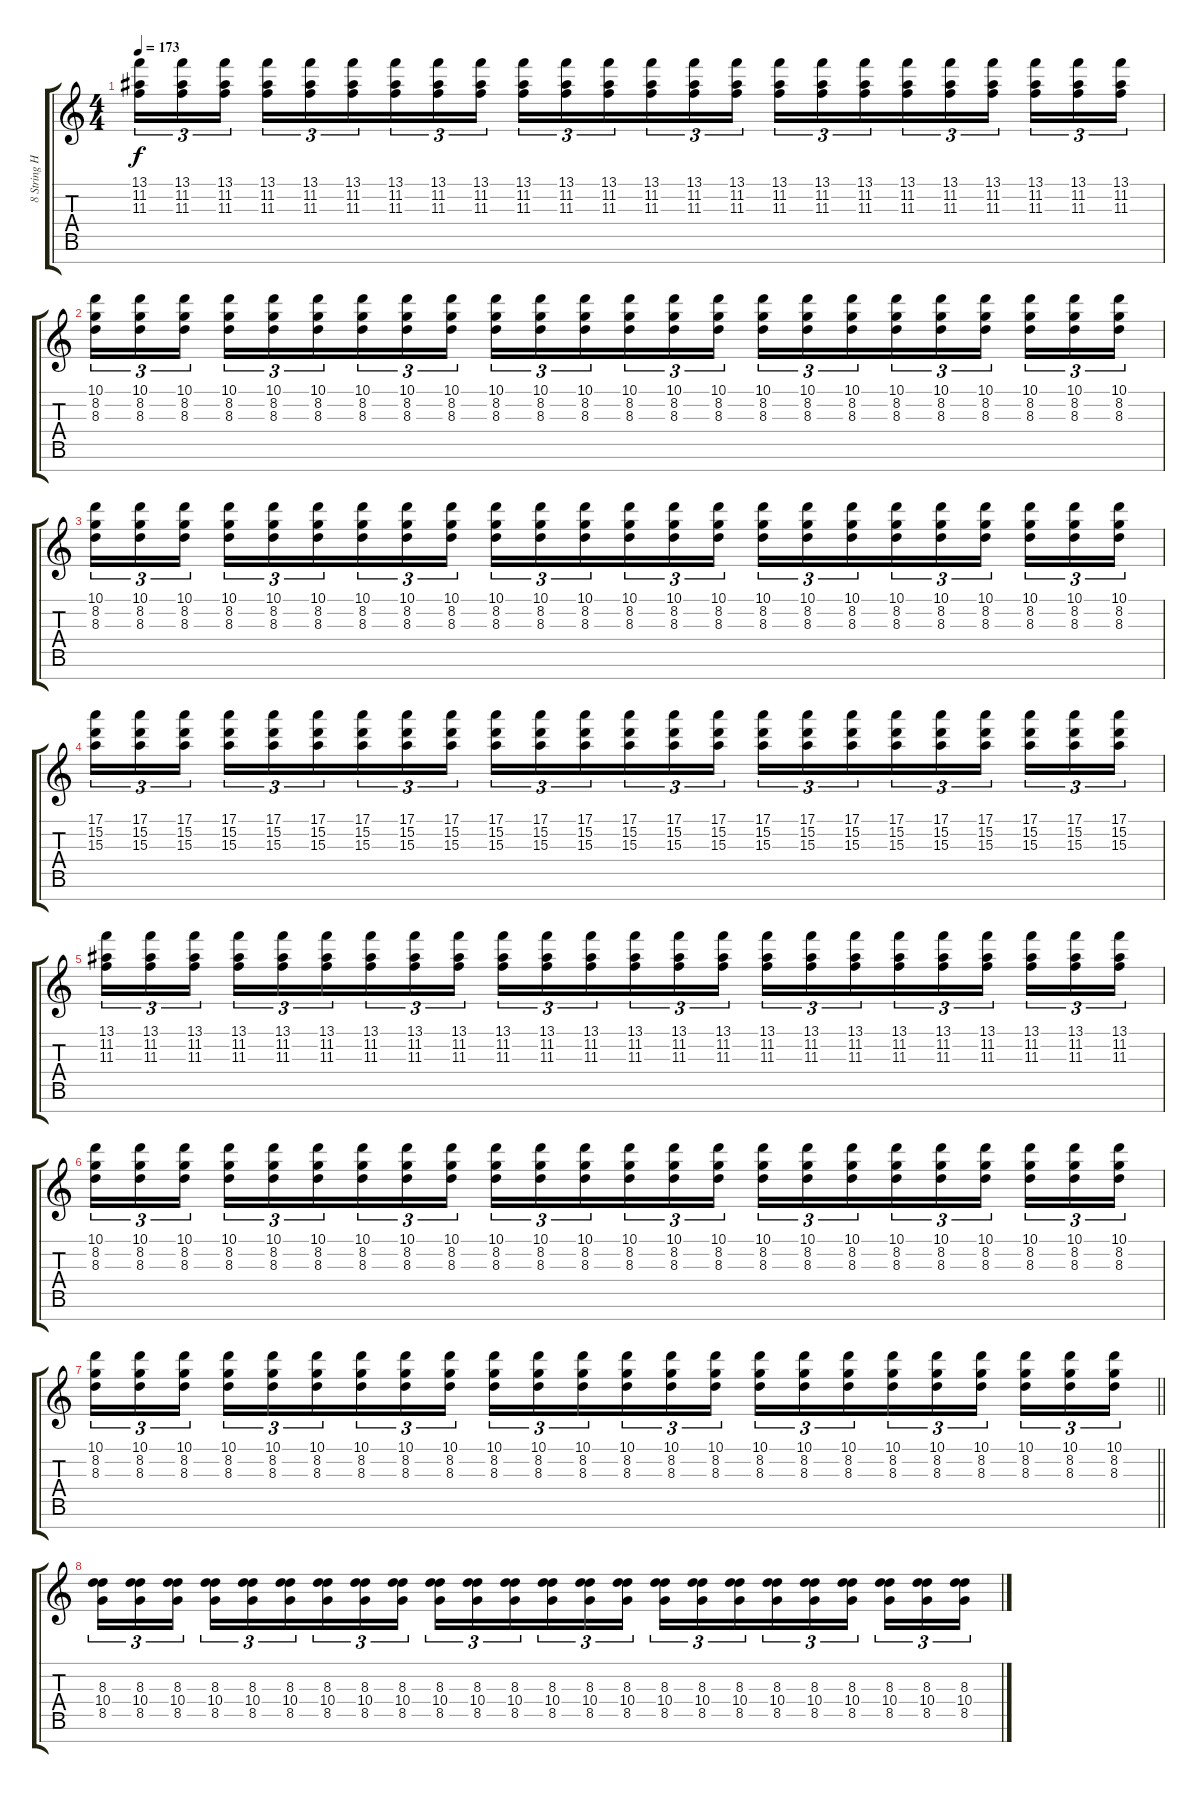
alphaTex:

\track ("8 String High Dub" "8 String H") {instrument distortionguitar}
\staff {score tabs}
\tuning (E4 B3 Gb3 E3 B2 E2 B1) {hide}
\ts (4 4)
\tempo 173
\clef g2
\ks c
(13.1 11.2 11.3).16{tu (3 2) dy f} (13.1 11.2 11.3).16{tu (3 2)} (13.1 11.2 11.3).16{tu (3 2) beam splitsecondary} (13.1 11.2 11.3).16{tu (3 2)} (13.1 11.2 11.3).16{tu (3 2)} (13.1 11.2 11.3).16{tu (3 2) beam merge} (13.1 11.2 11.3).16{tu (3 2) beam merge} (13.1 11.2 11.3).16{tu (3 2) beam merge} (13.1 11.2 11.3).16{tu (3 2) beam splitsecondary} (13.1 11.2 11.3).16{tu (3 2)} (13.1 11.2 11.3).16{tu (3 2) beam merge} (13.1 11.2 11.3).16{tu (3 2) beam merge} (13.1 11.2 11.3).16{tu (3 2) beam merge} (13.1 11.2 11.3).16{tu (3 2)} (13.1 11.2 11.3).16{tu (3 2) beam splitsecondary} (13.1 11.2 11.3).16{tu (3 2) beam merge} (13.1 11.2 11.3).16{tu (3 2)} (13.1 11.2 11.3).16{tu (3 2) beam merge} (13.1 11.2 11.3).16{tu (3 2)} (13.1 11.2 11.3).16{tu (3 2)} (13.1 11.2 11.3).16{tu (3 2) beam splitsecondary} (13.1 11.2 11.3).16{tu (3 2) beam merge} (13.1 11.2 11.3).16{tu (3 2)} (13.1 11.2 11.3).16{tu (3 2)} |
(10.1 8.2 8.3).16{tu (3 2)} (10.1 8.2 8.3).16{tu (3 2)} (10.1 8.2 8.3).16{tu (3 2) beam splitsecondary} (10.1 8.2 8.3).16{tu (3 2)} (10.1 8.2 8.3).16{tu (3 2)} (10.1 8.2 8.3).16{tu (3 2) beam merge} (10.1 8.2 8.3).16{tu (3 2) beam merge} (10.1 8.2 8.3).16{tu (3 2) beam merge} (10.1 8.2 8.3).16{tu (3 2) beam splitsecondary} (10.1 8.2 8.3).16{tu (3 2)} (10.1 8.2 8.3).16{tu (3 2) beam merge} (10.1 8.2 8.3).16{tu (3 2) beam merge} (10.1 8.2 8.3).16{tu (3 2) beam merge} (10.1 8.2 8.3).16{tu (3 2)} (10.1 8.2 8.3).16{tu (3 2) beam splitsecondary} (10.1 8.2 8.3).16{tu (3 2) beam merge} (10.1 8.2 8.3).16{tu (3 2)} (10.1 8.2 8.3).16{tu (3 2) beam merge} (10.1 8.2 8.3).16{tu (3 2)} (10.1 8.2 8.3).16{tu (3 2)} (10.1 8.2 8.3).16{tu (3 2) beam splitsecondary} (10.1 8.2 8.3).16{tu (3 2) beam merge} (10.1 8.2 8.3).16{tu (3 2)} (10.1 8.2 8.3).16{tu (3 2)} |
(10.1 8.2 8.3).16{tu (3 2)} (10.1 8.2 8.3).16{tu (3 2)} (10.1 8.2 8.3).16{tu (3 2) beam splitsecondary} (10.1 8.2 8.3).16{tu (3 2)} (10.1 8.2 8.3).16{tu (3 2)} (10.1 8.2 8.3).16{tu (3 2) beam merge} (10.1 8.2 8.3).16{tu (3 2) beam merge} (10.1 8.2 8.3).16{tu (3 2) beam merge} (10.1 8.2 8.3).16{tu (3 2) beam splitsecondary} (10.1 8.2 8.3).16{tu (3 2)} (10.1 8.2 8.3).16{tu (3 2) beam merge} (10.1 8.2 8.3).16{tu (3 2) beam merge} (10.1 8.2 8.3).16{tu (3 2) beam merge} (10.1 8.2 8.3).16{tu (3 2)} (10.1 8.2 8.3).16{tu (3 2) beam splitsecondary} (10.1 8.2 8.3).16{tu (3 2) beam merge} (10.1 8.2 8.3).16{tu (3 2)} (10.1 8.2 8.3).16{tu (3 2) beam merge} (10.1 8.2 8.3).16{tu (3 2)} (10.1 8.2 8.3).16{tu (3 2)} (10.1 8.2 8.3).16{tu (3 2) beam splitsecondary} (10.1 8.2 8.3).16{tu (3 2) beam merge} (10.1 8.2 8.3).16{tu (3 2)} (10.1 8.2 8.3).16{tu (3 2)} |
(17.1 15.2 15.3).16{tu (3 2)} (17.1 15.2 15.3).16{tu (3 2)} (17.1 15.2 15.3).16{tu (3 2) beam splitsecondary} (17.1 15.2 15.3).16{tu (3 2)} (17.1 15.2 15.3).16{tu (3 2)} (17.1 15.2 15.3).16{tu (3 2) beam merge} (17.1 15.2 15.3).16{tu (3 2) beam merge} (17.1 15.2 15.3).16{tu (3 2) beam merge} (17.1 15.2 15.3).16{tu (3 2) beam splitsecondary} (17.1 15.2 15.3).16{tu (3 2)} (17.1 15.2 15.3).16{tu (3 2) beam merge} (17.1 15.2 15.3).16{tu (3 2) beam merge} (17.1 15.2 15.3).16{tu (3 2) beam merge} (17.1 15.2 15.3).16{tu (3 2)} (17.1 15.2 15.3).16{tu (3 2) beam splitsecondary} (17.1 15.2 15.3).16{tu (3 2) beam merge} (17.1 15.2 15.3).16{tu (3 2)} (17.1 15.2 15.3).16{tu (3 2) beam merge} (17.1 15.2 15.3).16{tu (3 2)} (17.1 15.2 15.3).16{tu (3 2)} (17.1 15.2 15.3).16{tu (3 2) beam splitsecondary} (17.1 15.2 15.3).16{tu (3 2) beam merge} (17.1 15.2 15.3).16{tu (3 2)} (17.1 15.2 15.3).16{tu (3 2)} |
(13.1 11.2 11.3).16{tu (3 2)} (13.1 11.2 11.3).16{tu (3 2)} (13.1 11.2 11.3).16{tu (3 2) beam splitsecondary} (13.1 11.2 11.3).16{tu (3 2)} (13.1 11.2 11.3).16{tu (3 2)} (13.1 11.2 11.3).16{tu (3 2) beam merge} (13.1 11.2 11.3).16{tu (3 2) beam merge} (13.1 11.2 11.3).16{tu (3 2) beam merge} (13.1 11.2 11.3).16{tu (3 2) beam splitsecondary} (13.1 11.2 11.3).16{tu (3 2)} (13.1 11.2 11.3).16{tu (3 2) beam merge} (13.1 11.2 11.3).16{tu (3 2) beam merge} (13.1 11.2 11.3).16{tu (3 2) beam merge} (13.1 11.2 11.3).16{tu (3 2)} (13.1 11.2 11.3).16{tu (3 2) beam splitsecondary} (13.1 11.2 11.3).16{tu (3 2) beam merge} (13.1 11.2 11.3).16{tu (3 2)} (13.1 11.2 11.3).16{tu (3 2) beam merge} (13.1 11.2 11.3).16{tu (3 2)} (13.1 11.2 11.3).16{tu (3 2)} (13.1 11.2 11.3).16{tu (3 2) beam splitsecondary} (13.1 11.2 11.3).16{tu (3 2) beam merge} (13.1 11.2 11.3).16{tu (3 2)} (13.1 11.2 11.3).16{tu (3 2)} |
(10.1 8.2 8.3).16{tu (3 2)} (10.1 8.2 8.3).16{tu (3 2)} (10.1 8.2 8.3).16{tu (3 2) beam splitsecondary} (10.1 8.2 8.3).16{tu (3 2)} (10.1 8.2 8.3).16{tu (3 2)} (10.1 8.2 8.3).16{tu (3 2) beam merge} (10.1 8.2 8.3).16{tu (3 2) beam merge} (10.1 8.2 8.3).16{tu (3 2) beam merge} (10.1 8.2 8.3).16{tu (3 2) beam splitsecondary} (10.1 8.2 8.3).16{tu (3 2)} (10.1 8.2 8.3).16{tu (3 2) beam merge} (10.1 8.2 8.3).16{tu (3 2) beam merge} (10.1 8.2 8.3).16{tu (3 2) beam merge} (10.1 8.2 8.3).16{tu (3 2)} (10.1 8.2 8.3).16{tu (3 2) beam splitsecondary} (10.1 8.2 8.3).16{tu (3 2) beam merge} (10.1 8.2 8.3).16{tu (3 2)} (10.1 8.2 8.3).16{tu (3 2) beam merge} (10.1 8.2 8.3).16{tu (3 2)} (10.1 8.2 8.3).16{tu (3 2)} (10.1 8.2 8.3).16{tu (3 2) beam splitsecondary} (10.1 8.2 8.3).16{tu (3 2) beam merge} (10.1 8.2 8.3).16{tu (3 2)} (10.1 8.2 8.3).16{tu (3 2)} |
\barLineRight lightlight
(10.1 8.2 8.3).16{tu (3 2)} (10.1 8.2 8.3).16{tu (3 2)} (10.1 8.2 8.3).16{tu (3 2) beam splitsecondary} (10.1 8.2 8.3).16{tu (3 2)} (10.1 8.2 8.3).16{tu (3 2)} (10.1 8.2 8.3).16{tu (3 2) beam merge} (10.1 8.2 8.3).16{tu (3 2) beam merge} (10.1 8.2 8.3).16{tu (3 2) beam merge} (10.1 8.2 8.3).16{tu (3 2) beam splitsecondary} (10.1 8.2 8.3).16{tu (3 2)} (10.1 8.2 8.3).16{tu (3 2) beam merge} (10.1 8.2 8.3).16{tu (3 2) beam merge} (10.1 8.2 8.3).16{tu (3 2) beam merge} (10.1 8.2 8.3).16{tu (3 2)} (10.1 8.2 8.3).16{tu (3 2) beam splitsecondary} (10.1 8.2 8.3).16{tu (3 2) beam merge} (10.1 8.2 8.3).16{tu (3 2)} (10.1 8.2 8.3).16{tu (3 2) beam merge} (10.1 8.2 8.3).16{tu (3 2)} (10.1 8.2 8.3).16{tu (3 2)} (10.1 8.2 8.3).16{tu (3 2) beam splitsecondary} (10.1 8.2 8.3).16{tu (3 2) beam merge} (10.1 8.2 8.3).16{tu (3 2)} (10.1 8.2 8.3).16{tu (3 2)} |
\section ("" "")
(8.3 10.4 8.5).16{tu (3 2)} (8.3 10.4 8.5).16{tu (3 2)} (8.3 10.4 8.5).16{tu (3 2) beam splitsecondary} (8.3 10.4 8.5).16{tu (3 2)} (8.3 10.4 8.5).16{tu (3 2)} (8.3 10.4 8.5).16{tu (3 2) beam merge} (8.3 10.4 8.5).16{tu (3 2)} (8.3 10.4 8.5).16{tu (3 2)} (8.3 10.4 8.5).16{tu (3 2) beam splitsecondary} (8.3 10.4 8.5).16{tu (3 2)} (8.3 10.4 8.5).16{tu (3 2)} (8.3 10.4 8.5).16{tu (3 2) beam merge} (8.3 10.4 8.5).16{tu (3 2)} (8.3 10.4 8.5).16{tu (3 2)} (8.3 10.4 8.5).16{tu (3 2) beam splitsecondary} (8.3 10.4 8.5).16{tu (3 2)} (8.3 10.4 8.5).16{tu (3 2)} (8.3 10.4 8.5).16{tu (3 2) beam merge} (8.3 10.4 8.5).16{tu (3 2)} (8.3 10.4 8.5).16{tu (3 2)} (8.3 10.4 8.5).16{tu (3 2) beam splitsecondary} (8.3 10.4 8.5).16{tu (3 2)} (8.3 10.4 8.5).16{tu (3 2)} (8.3 10.4 8.5).16{tu (3 2)}
